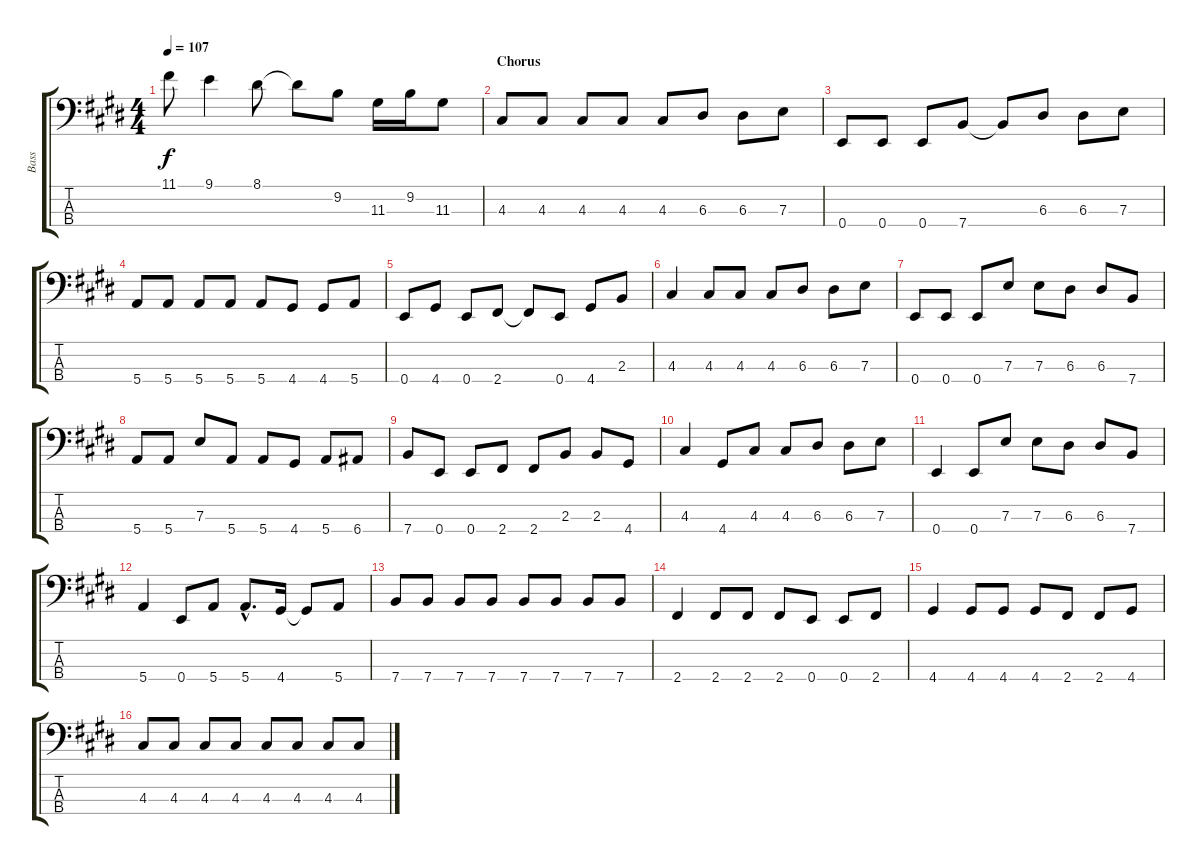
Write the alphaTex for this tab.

\track ("Bass" "Bass") {instrument electricbasspick}
\staff {score tabs}
\tuning (G2 D2 A1 E1) {hide}
\ts (4 4)
\tempo 107
\clef f4
\ks c#minor
11.1.8{dy f} 9.1.4 8.1.8 8.1{t}.8 9.2.8 11.3.16 9.2.16 11.3.8 |
\section ("" "Chorus")
4.3.8 4.3.8 4.3.8 4.3.8 4.3.8 6.3.8 6.3.8 7.3.8 |
0.4.8 0.4.8 0.4.8 7.4.8 7.4{t}.8 6.3.8 6.3.8 7.3.8 |
5.4.8 5.4.8 5.4.8 5.4.8 5.4.8 4.4.8 4.4.8 5.4.8 |
0.4.8 4.4.8 0.4.8 2.4.8 2.4{t}.8 0.4.8 4.4.8 2.3.8 |
4.3.4 4.3.8 4.3.8 4.3.8 6.3.8 6.3.8 7.3.8 |
0.4.8 0.4.8 0.4.8 7.3.8 7.3.8 6.3.8 6.3.8 7.4.8 |
5.4.8 5.4.8 7.3.8 5.4.8 5.4.8 4.4.8 5.4.8 6.4.8 |
7.4.8 0.4.8 0.4.8 2.4.8 2.4.8 2.3.8 2.3.8 4.4.8 |
4.3.4 4.4.8 4.3.8 4.3.8 6.3.8 6.3.8 7.3.8 |
0.4.4 0.4.8 7.3.8 7.3.8 6.3.8 6.3.8 7.4.8 |
5.4.4 0.4.8 5.4.8 5.4{hac}.8{d} 4.4.16 4.4{t}.8 5.4.8 |
7.4.8 7.4.8 7.4.8 7.4.8 7.4.8 7.4.8 7.4.8 7.4.8 |
2.4.4 2.4.8 2.4.8 2.4.8 0.4.8 0.4.8 2.4.8 |
4.4.4 4.4.8 4.4.8 4.4.8 2.4.8 2.4.8 4.4.8 |
4.3.8 4.3.8 4.3.8 4.3.8 4.3.8 4.3.8 4.3.8 4.3.8
